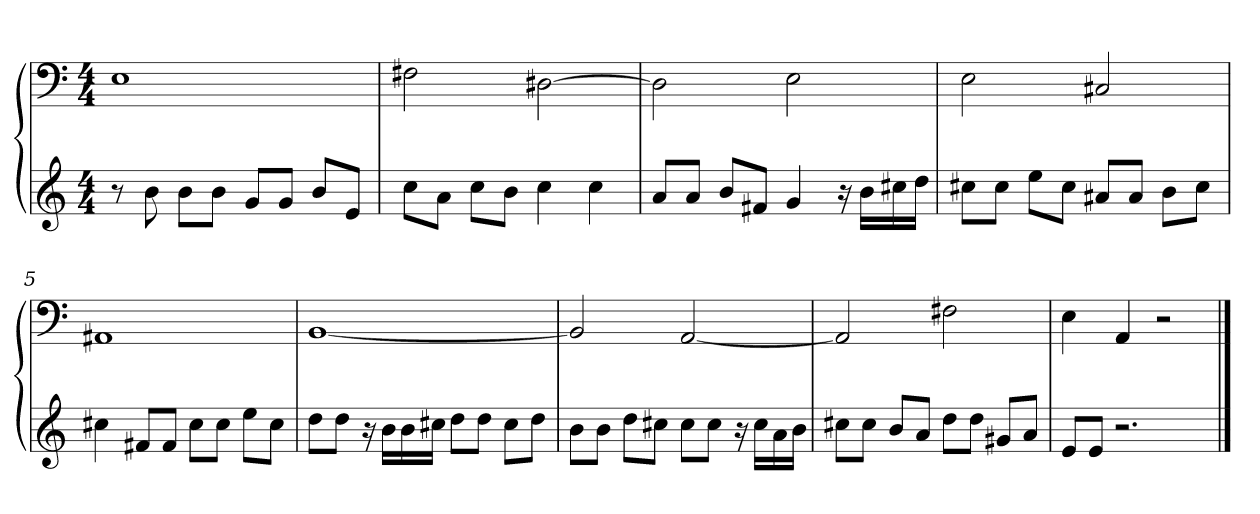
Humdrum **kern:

**kern	**kern
*part1	*part1
*staff2	*staff1
*	*clefF4
*k[]	*k[]
*a:	*a:
*M4/4	*M4/4
=1	=1
8r	1E
8b	.
8bL	.
8bJ	.
8gL	.
8gJ	.
8bL	.
8eJ	.
=2	=2
8ccL	2F#X
8aJ	.
8ccL	.
8bJ	.
4cc	[2D#X
4cc	.
=3	=3
8aL	2D#]
8aJ	.
8bL	.
8f#XJ	.
4g	2E
16r	.
16bLL	.
16cc#X	.
16ddJJ	.
=4	=4
8cc#XL	2E
8cc#J	.
8eeL	.
8cc#J	.
8a#XL	2C#X
8a#J	.
8bL	.
8cc#J	.
=5	=5
4cc#X	1AA#X
8f#XL	.
8f#J	.
8cc#L	.
8cc#J	.
8eeL	.
8cc#J	.
=6	=6
8ddL	[1BB
8ddJ	.
16r	.
16bLL	.
16b	.
16cc#XJJ	.
8ddL	.
8ddJ	.
8cc#L	.
8ddJ	.
=7	=7
8bL	2BB]
8bJ	.
8ddL	.
8cc#XJ	.
8cc#L	[2AA
8cc#J	.
16r	.
16cc#LL	.
16a	.
16bJJ	.
=8	=8
8cc#XL	2AA]
8cc#J	.
8bL	.
8aJ	.
8ddL	2F#X
8ddJ	.
8g#XL	.
8aJ	.
=9	=9
8eL	4E
8eJ	.
2.r	4AA
.	2r
==	==
*-	*-
